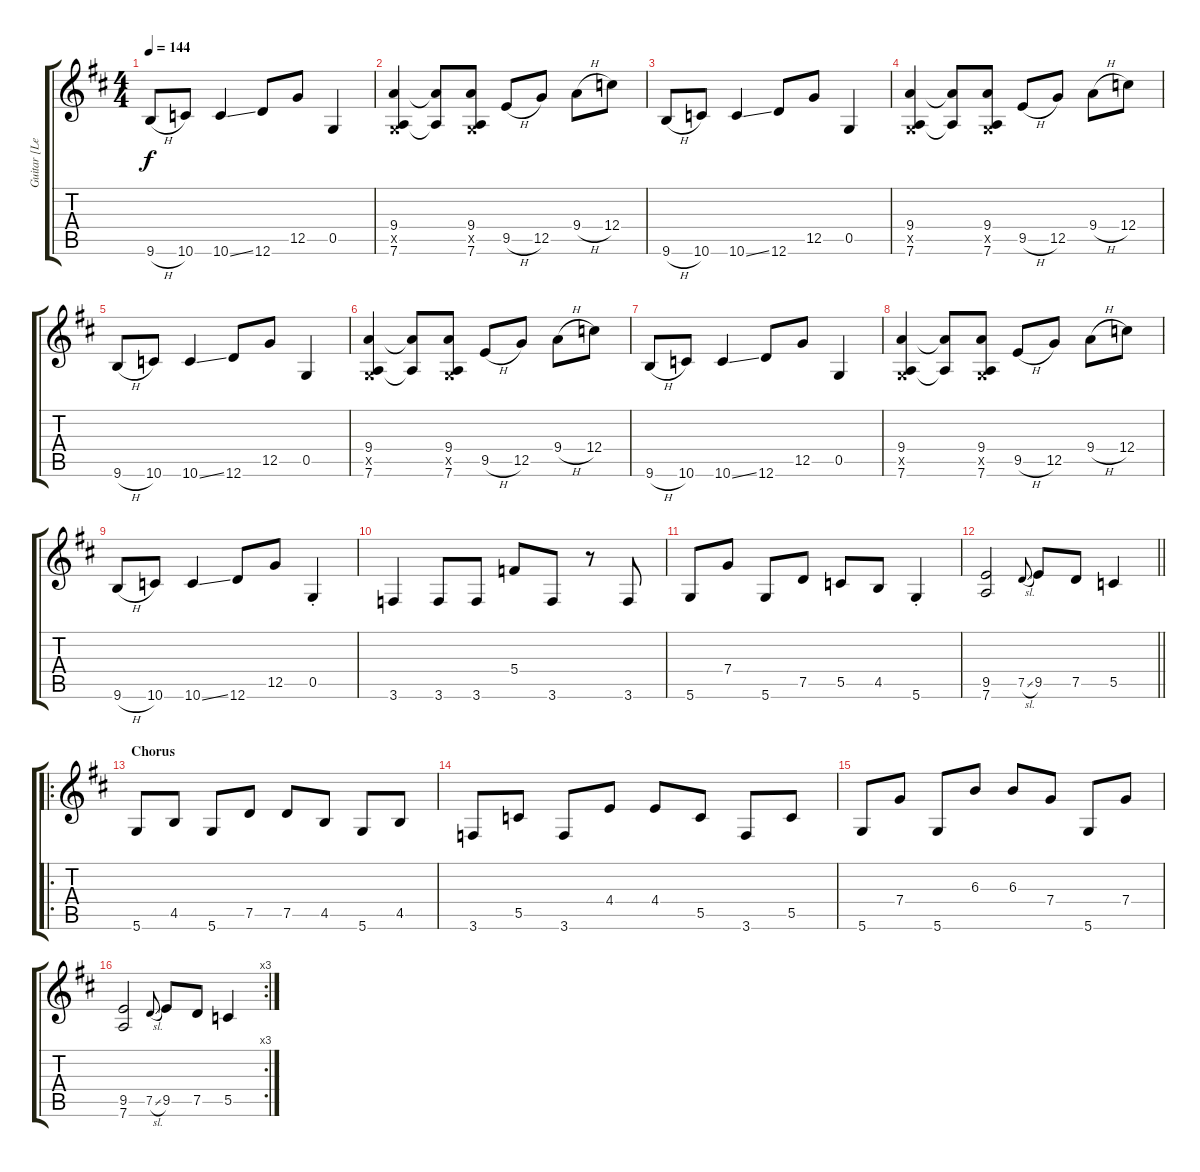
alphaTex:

\track ("Guitar [Left]" "Guitar [Le") {instrument distortionguitar}
\staff {score tabs}
\tuning (D4 A3 F3 C3 G2 D2) {hide}
\ts (4 4)
\tempo 144
\clef g2
\ks d
9.6{h}.8{dy f} 10.6.8 10.6{ss}.4 12.6.8 12.5.8 0.5.4 |
(9.4 0.5{x} 7.6).4 (9.4{t} 7.6{t}).8 (9.4 0.5{x} 7.6).8 9.5{h}.8 12.5.8 9.4{h}.8 12.4.8 |
9.6{h}.8 10.6.8 10.6{ss}.4 12.6.8 12.5.8 0.5.4 |
(9.4 0.5{x} 7.6).4 (9.4{t} 7.6{t}).8 (9.4 0.5{x} 7.6).8 9.5{h}.8 12.5.8 9.4{h}.8 12.4.8 |
9.6{h}.8 10.6.8 10.6{ss}.4 12.6.8 12.5.8 0.5.4 |
(9.4 0.5{x} 7.6).4 (9.4{t} 7.6{t}).8 (9.4 0.5{x} 7.6).8 9.5{h}.8 12.5.8 9.4{h}.8 12.4.8 |
9.6{h}.8 10.6.8 10.6{ss}.4 12.6.8 12.5.8 0.5.4 |
(9.4 0.5{x} 7.6).4 (9.4{t} 7.6{t}).8 (9.4 0.5{x} 7.6).8 9.5{h}.8 12.5.8 9.4{h}.8 12.4.8 |
9.6{h}.8 10.6.8 10.6{ss}.4 12.6.8 12.5.8 0.5{st}.4 |
3.6.4 3.6.8 3.6.8 5.4.8 3.6.8 r.8 3.6.8 |
5.6.8 7.4.8 5.6.8 7.5.8 5.5.8 4.5.8 5.6{st}.4 |
\barLineRight lightlight
(9.5 7.6).2 7.5{sl}.8{gr onbeat} 9.5.8 7.5.8 5.5.4 |
\ro
\section ("" "Chorus")
5.6.8 4.5.8 5.6.8 7.5.8 7.5.8 4.5.8 5.6.8 4.5.8 |
3.6.8 5.5.8 3.6.8 4.4.8 4.4.8 5.5.8 3.6.8 5.5.8 |
5.6.8 7.4.8 5.6.8 6.3.8 6.3.8 7.4.8 5.6.8 7.4.8 |
\rc 3
(9.5 7.6).2 7.5{sl}.8{gr onbeat} 9.5.8 7.5.8 5.5.4
